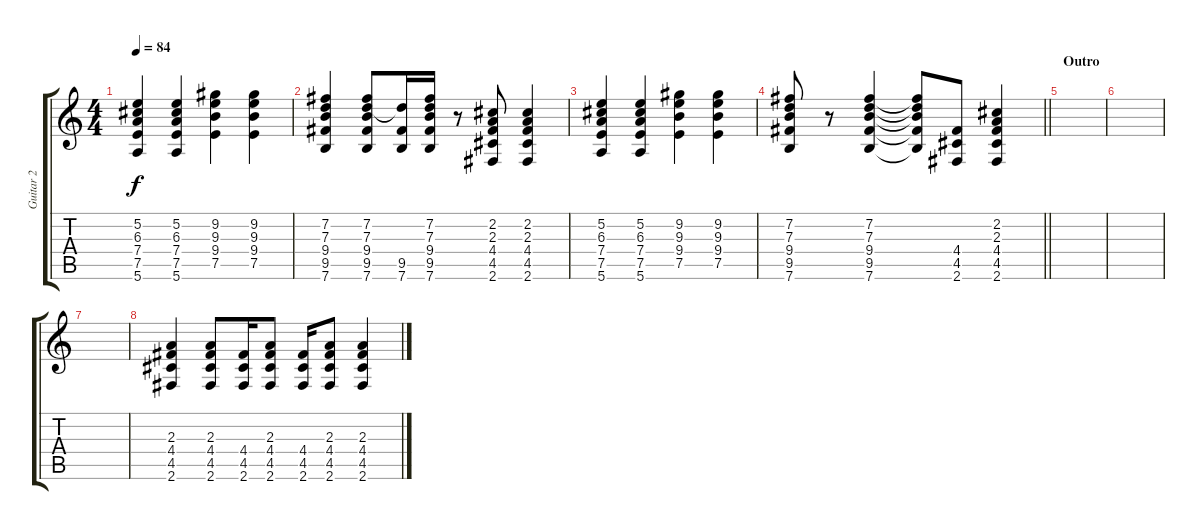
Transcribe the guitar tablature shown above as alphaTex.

\track ("Guitar 2" "Guitar 2") {instrument overdrivenguitar}
\staff {score tabs}
\tuning (E4 B3 G3 D3 A2 E2) {hide}
\ts (4 4)
\tempo 84
\clef g2
\ks c
(5.2 6.3 7.4 7.5 5.6).4{dy f} (5.2 6.3 7.4 7.5 5.6).4 (9.2 9.3 9.4 7.5).4 (9.2 9.3 9.4 7.5).4 |
(7.2 7.3 9.4 9.5 7.6).4 (7.2 7.3 9.4 9.5 7.6).8 (7.3{t} 9.5 7.6).16 (7.2 7.3 9.4 9.5 7.6).16 r.8 (2.2 2.3 4.4 4.5 2.6).8 (2.2 2.3 4.4 4.5 2.6).4 |
(5.2 6.3 7.4 7.5 5.6).4 (5.2 6.3 7.4 7.5 5.6).4 (9.2 9.3 9.4 7.5).4 (9.2 9.3 9.4 7.5).4 |
\barLineRight lightlight
(7.2 7.3 9.4 9.5 7.6).8 r.8 (7.2 7.3 9.4 9.5 7.6).4 (7.2{t} 7.3{t} 9.4{t} 9.5{t} 7.6{t}).8 (4.4 4.5 2.6).8 (2.2 2.3 4.4 4.5 2.6).4 |
\section ("" "Outro")
|
|
|
(2.3 4.4 4.5 2.6).4 (2.3 4.4 4.5 2.6).8 (4.4 4.5 2.6).16 (2.3 4.4 4.5 2.6).8 (4.4 4.5 2.6).16 (2.3 4.4 4.5 2.6).8 (2.3 4.4 4.5 2.6).4
